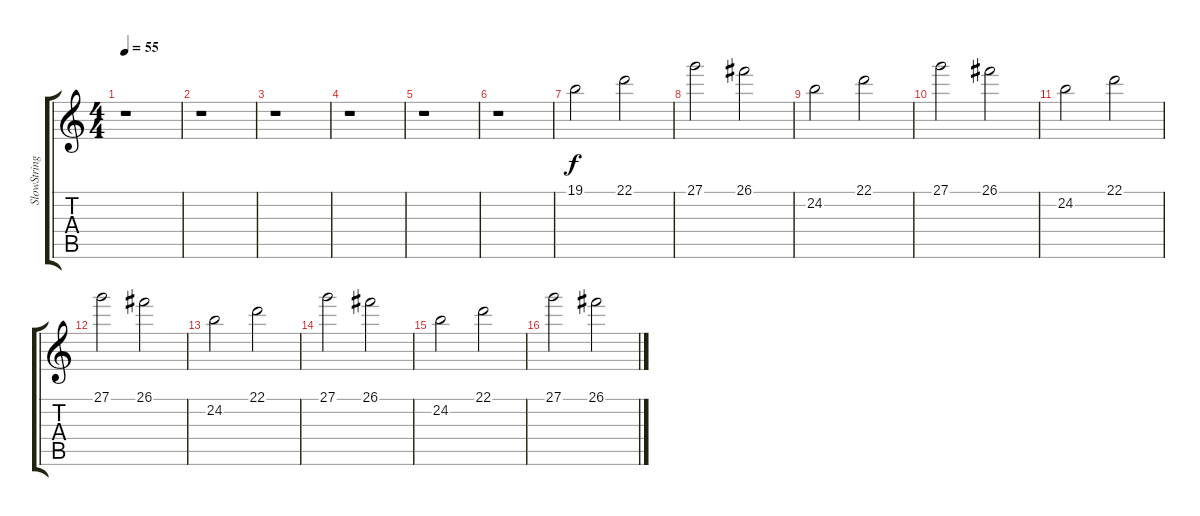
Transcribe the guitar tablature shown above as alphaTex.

\track ("SlowString          " "SlowString") {instrument stringensemble2}
\staff {score tabs}
\tuning (E4 B3 G3 D3 A2 E2) {hide}
\ts (4 4)
\tempo 55
\clef g2
\ks c
r.1{dy f} |
r.1 |
r.1 |
r.1 |
r.1 |
r.1 |
19.1.2 22.1.2 |
27.1.2 26.1.2 |
24.2.2 22.1.2 |
27.1.2 26.1.2 |
24.2.2 22.1.2 |
27.1.2 26.1.2 |
24.2.2 22.1.2 |
27.1.2 26.1.2 |
24.2.2 22.1.2 |
27.1.2 26.1.2
